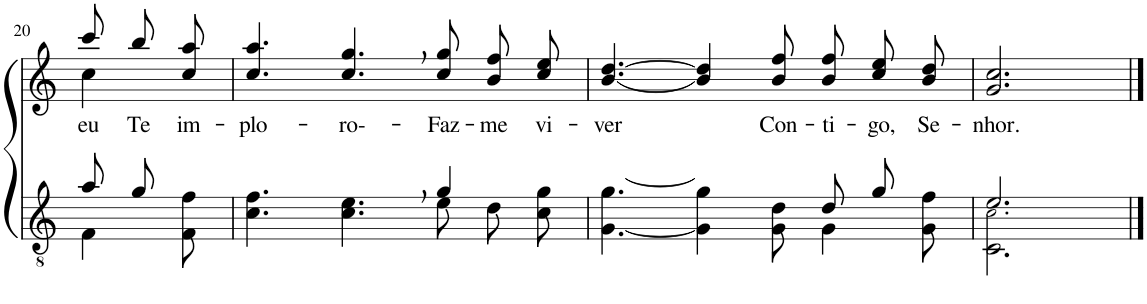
**kern	**kern	**text
*part2	*part1	*part1
*staff2	*staff1	*staff1
*I"Parte III e IV	*I"Parte I e II	*
!!LO:PB:g=z
*clefGv2	*clefG2	*
*Trd5c9	*Trd5c9	*
*k[]	*k[]	*
*M9/8	*M9/8	*
=20	=20	=20
*^	*^	*
!	!	!	!	!LO:LY:b
8a/L	4F\	8ccc\L	4cc\	eu
!	!	!	!	!LO:LY:b
8g/J	.	8bb\	.	Te
!	!	!	!	!LO:LY:b
8ryy	8F\ 8f\	8cc\ 8aa\J	8ryy	im-
=21	=21	=21	=21	=21
!	!	!	!	!LO:LY:b
*	*	*v	*v	*
4.c\ 4.f\	2ryy	4.cc/ 4.aa/	-plo-
!	!	!	!LO:LY:b
4.c\, 4.e\,	.	4.cc/, 4.gg/,	-ro--
.	4ryy	.	.
!	!	!	!LO:LY:b
4g/	8e\L	8cc\ 8gg\L	-Faz-
!	!	!	!LO:LY:b
.	8d\	8b\ 8ff\	-me
!	!	!	!LO:LY:b
8ryy	8c\ 8g\J	8cc\ 8ee\J	vi-
=22	=22	=22	=22
!	!	!	!LO:LY:b
2.ryy	[4.G\ [4.g\	[4.b/ [4.dd/	-ver
.	4G\] 4g\]	4b/] 4dd/]	.
!	!	!	!LO:LY:b
.	8G\ 8d\	8b/ 8ff/	Con-
!	!	!	!LO:LY:b
8d/L	4G\	8b\ 8ff\L	-ti-
!	!	!	!LO:LY:b
8g/J	.	8cc\ 8ee\	-go,
!	!	!	!LO:LY:b
8ryy	8G\ 8f\	8b\ 8dd\J	Se-
=23	=23	=23	=23
!	!	!	!LO:LY:b
2.e/	2.C\ 2.c!\	2.g/ 2.cc/	-nhor.
*v	*v	*	*
==	==	==
*-	*-	*-
